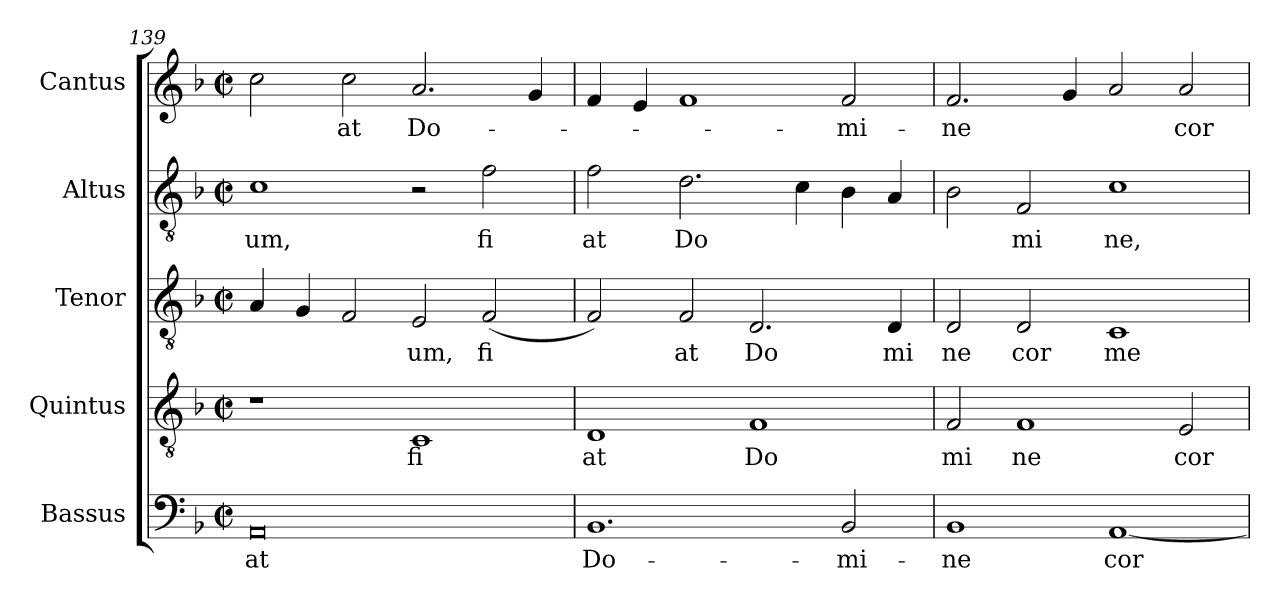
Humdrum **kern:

**kern	**text	**kern	**text	**kern	**text	**kern	**text	**kern	**text
*part5	*part5	*part4	*part4	*part3	*part3	*part2	*part2	*part1	*part1
*staff5	*staff5	*staff4	*staff4	*staff3	*staff3	*staff2	*staff2	*staff1	*staff1
*I"Bassus	*	*I"Quintus	*	*I"Tenor	*	*I"Altus	*	*I"Cantus	*
*clefF4	*	*clefGv2	*	*clefGv2	*	*clefGv2	*	*clefG2	*
*k[b-]	*	*k[b-]	*	*k[b-]	*	*k[b-]	*	*k[b-]	*
*F:	*	*F:	*	*F:	*	*F:	*	*F:	*
*M2/2	*	*M2/2	*	*M2/2	*	*M2/2	*	*M2/2	*
*met(c|)	*	*met(c|)	*	*met(c|)	*	*met(c|)	*	*met(c|)	*
=139	=139	=139	=139	=139	=139	=139	=139	=139	=139
!	!LO:LY:b:cj	!	!	!	!	!	!LO:LY:b:cj	!	!
0AA	-at	1r	.	4A/	.	1c	um,	2cc\	.
.	.	.	.	4G/	.	.	.	.	.
!	!	!	!	!	!	!	!	!	!LO:LY:b:cj
.	.	.	.	2F/	.	.	.	2cc\	-at
!	!	!	!LO:LY:b:cj	!	!LO:LY:b:cj	!	!	!	!LO:LY:b
.	.	1C	fi	2E/	um,	2r	.	2.a/	Do-
!	!	!	!	!	!LO:LY:b:cj	!	!LO:LY:b:cj	!	!
.	.	.	.	(<2F/	fi	2f\	fi	.	.
.	.	.	.	.	.	.	.	4g/	.
=140	=140	=140	=140	=140	=140	=140	=140	=140	=140
!	!LO:LY:b:cj	!	!LO:LY:b:cj	!	!	!	!LO:LY:b:cj	!	!
1.BB-	Do-	1D	at	2F/)	.	2f\	at	4f/	.
.	.	.	.	.	.	.	.	4e/	.
!	!	!	!	!	!LO:LY:b:cj	!	!LO:LY:b	!	!
.	.	.	.	2F/	at	2.d\	Do	1f	.
!	!	!	!LO:LY:b:cj	!	!LO:LY:b:cj	!	!	!	!
.	.	1F	Do	2.D/	Do	.	.	.	.
.	.	.	.	.	.	4c\	.	.	.
!	!LO:LY:b:cj	!	!	!	!	!	!	!	!LO:LY:b:cj
2BB-/	-mi-	.	.	.	.	4B-\	.	2f/	-mi-
!	!	!	!	!	!LO:LY:b:cj	!	!	!	!
.	.	.	.	4D/	mi	4A/	.	.	.
=141	=141	=141	=141	=141	=141	=141	=141	=141	=141
!	!LO:LY:b:cj	!	!LO:LY:b:cj	!	!LO:LY:b:cj	!	!	!	!LO:LY:b:cj
1BB-	-ne	2F/	mi	2D/	ne	2B-\	.	2.f/	-ne
!	!	!	!LO:LY:b:cj	!	!LO:LY:b:cj	!	!LO:LY:b:cj	!	!
.	.	1F	ne	2D/	cor	2F/	mi	.	.
.	.	.	.	.	.	.	.	4g/	.
!	!LO:LY:b:cj	!	!	!	!LO:LY:b:cj	!	!LO:LY:b:cj	!	!
[<1AA	cor	.	.	1C	me	1c	ne,	2a/	.
!	!	!	!LO:LY:b:cj	!	!	!	!	!	!LO:LY:b:cj
.	.	2E/	cor	.	.	.	.	2a/	cor
=	=	=	=	=	=	=	=	=	=
*-	*-	*-	*-	*-	*-	*-	*-	*-	*-
